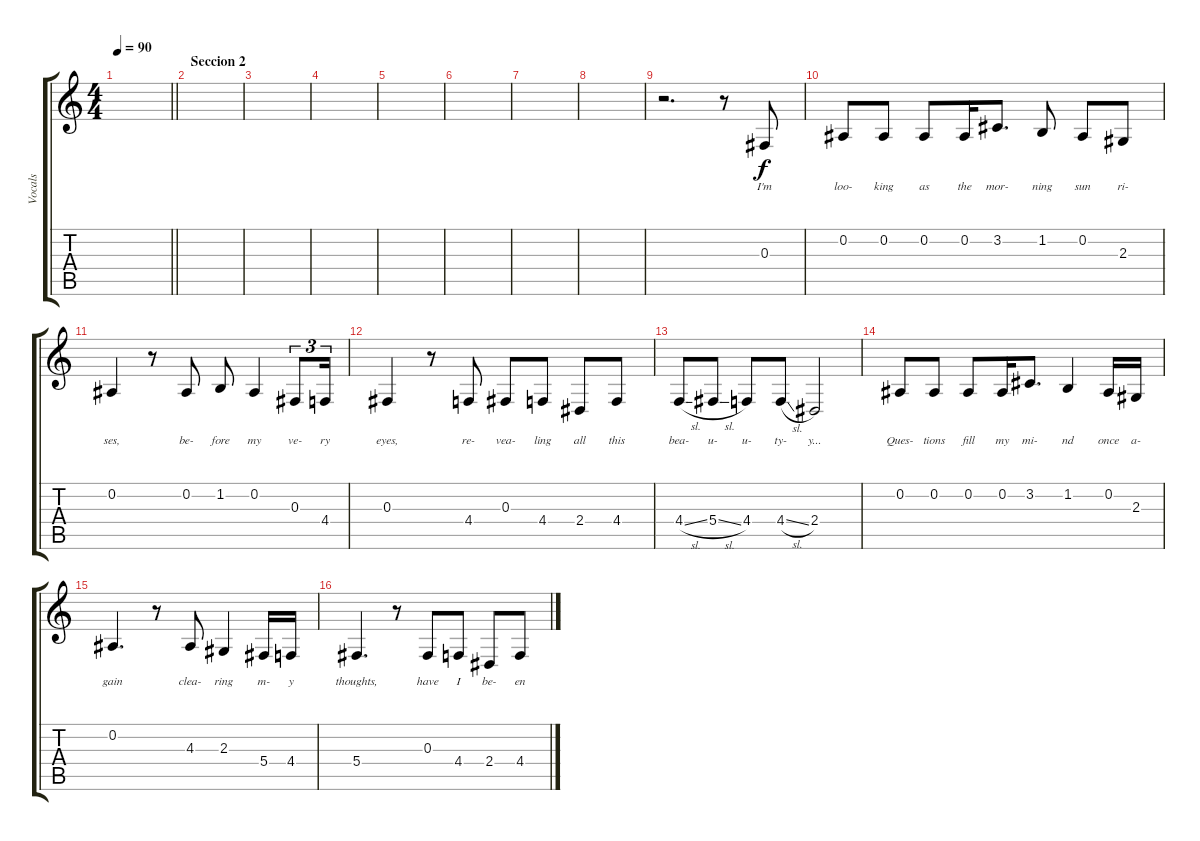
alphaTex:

\track ("Vocals" "Vocals") {instrument lead3calliope}
\staff {score tabs}
\tuning (Eb4 Bb3 Gb3 Db3 Ab2 Eb2) {hide}
\ts (4 4)
\tempo 90
\clef g2
\barLineRight lightlight
\ks c
|
\section ("" "Seccion 2")
|
|
|
|
|
|
|
r.2{d} r.8 0.3.8{lyrics (0 "I'm") lyrics (1 "") lyrics (2 "") lyrics (3 "") lyrics (4 "")} |
0.2.8{lyrics (0 "loo-") lyrics (1 "") lyrics (2 "") lyrics (3 "") lyrics (4 "")} 0.2.8{lyrics (0 "king") lyrics (1 "") lyrics (2 "") lyrics (3 "") lyrics (4 "")} 0.2.8{lyrics (0 "as") lyrics (1 "") lyrics (2 "") lyrics (3 "") lyrics (4 "")} 0.2.16{lyrics (0 "the") lyrics (1 "") lyrics (2 "") lyrics (3 "") lyrics (4 "")} 3.2.8{d lyrics (0 "mor-") lyrics (1 "") lyrics (2 "") lyrics (3 "") lyrics (4 "")} 1.2.8{lyrics (0 "ning") lyrics (1 "") lyrics (2 "") lyrics (3 "") lyrics (4 "")} 0.2.8{lyrics (0 "sun") lyrics (1 "") lyrics (2 "") lyrics (3 "") lyrics (4 "")} 2.3.8{lyrics (0 "ri-") lyrics (1 "") lyrics (2 "") lyrics (3 "") lyrics (4 "")} |
0.2.4{lyrics (0 "ses,") lyrics (1 "") lyrics (2 "") lyrics (3 "") lyrics (4 "")} r.8 0.2.8{lyrics (0 "be-") lyrics (1 "") lyrics (2 "") lyrics (3 "") lyrics (4 "")} 1.2.8{lyrics (0 "fore") lyrics (1 "") lyrics (2 "") lyrics (3 "") lyrics (4 "")} 0.2.4{lyrics (0 "my") lyrics (1 "") lyrics (2 "") lyrics (3 "") lyrics (4 "")} 0.3.8{tu (3 2) lyrics (0 "ve-") lyrics (1 "") lyrics (2 "") lyrics (3 "") lyrics (4 "")} 4.4.16{tu (3 2) lyrics (0 "ry") lyrics (1 "") lyrics (2 "") lyrics (3 "") lyrics (4 "")} |
0.3.4{lyrics (0 "eyes,") lyrics (1 "") lyrics (2 "") lyrics (3 "") lyrics (4 "")} r.8 4.4.8{lyrics (0 "re-") lyrics (1 "") lyrics (2 "") lyrics (3 "") lyrics (4 "")} 0.3.8{lyrics (0 "vea-") lyrics (1 "") lyrics (2 "") lyrics (3 "") lyrics (4 "")} 4.4.8{lyrics (0 "ling") lyrics (1 "") lyrics (2 "") lyrics (3 "") lyrics (4 "")} 2.4.8{lyrics (0 "all") lyrics (1 "") lyrics (2 "") lyrics (3 "") lyrics (4 "")} 4.4.8{lyrics (0 "this") lyrics (1 "") lyrics (2 "") lyrics (3 "") lyrics (4 "")} |
4.4{sl}.8{lyrics (0 "bea-") lyrics (1 "") lyrics (2 "") lyrics (3 "") lyrics (4 "")} 5.4{sl}.8{lyrics (0 "u-") lyrics (1 "") lyrics (2 "") lyrics (3 "") lyrics (4 "")} 4.4.8{lyrics (0 "u-") lyrics (1 "") lyrics (2 "") lyrics (3 "") lyrics (4 "")} 4.4{sl}.8{lyrics (0 "ty-") lyrics (1 "") lyrics (2 "") lyrics (3 "") lyrics (4 "")} 2.4.2{lyrics (0 "y...") lyrics (1 "") lyrics (2 "") lyrics (3 "") lyrics (4 "")} |
0.2.8{lyrics (0 "Ques-") lyrics (1 "") lyrics (2 "") lyrics (3 "") lyrics (4 "")} 0.2.8{lyrics (0 "tions") lyrics (1 "") lyrics (2 "") lyrics (3 "") lyrics (4 "")} 0.2.8{lyrics (0 "fill") lyrics (1 "") lyrics (2 "") lyrics (3 "") lyrics (4 "")} 0.2.16{lyrics (0 "my") lyrics (1 "") lyrics (2 "") lyrics (3 "") lyrics (4 "")} 3.2.8{d lyrics (0 "mi-") lyrics (1 "") lyrics (2 "") lyrics (3 "") lyrics (4 "")} 1.2.4{lyrics (0 "nd") lyrics (1 "") lyrics (2 "") lyrics (3 "") lyrics (4 "")} 0.2.16{lyrics (0 "once") lyrics (1 "") lyrics (2 "") lyrics (3 "") lyrics (4 "")} 2.3.16{lyrics (0 "a-") lyrics (1 "") lyrics (2 "") lyrics (3 "") lyrics (4 "")} |
0.2.4{d lyrics (0 "gain") lyrics (1 "") lyrics (2 "") lyrics (3 "") lyrics (4 "")} r.8 4.3.8{lyrics (0 "clea-") lyrics (1 "") lyrics (2 "") lyrics (3 "") lyrics (4 "")} 2.3.4{lyrics (0 "ring") lyrics (1 "") lyrics (2 "") lyrics (3 "") lyrics (4 "")} 5.4.16{lyrics (0 "m-") lyrics (1 "") lyrics (2 "") lyrics (3 "") lyrics (4 "")} 4.4.16{lyrics (0 "y") lyrics (1 "") lyrics (2 "") lyrics (3 "") lyrics (4 "")} |
5.4.4{d lyrics (0 "thoughts,") lyrics (1 "") lyrics (2 "") lyrics (3 "") lyrics (4 "")} r.8 0.3.8{lyrics (0 "have") lyrics (1 "") lyrics (2 "") lyrics (3 "") lyrics (4 "")} 4.4.8{lyrics (0 "I") lyrics (1 "") lyrics (2 "") lyrics (3 "") lyrics (4 "")} 2.4.8{lyrics (0 "be-") lyrics (1 "") lyrics (2 "") lyrics (3 "") lyrics (4 "")} 4.4.8{lyrics (0 "en") lyrics (1 "") lyrics (2 "") lyrics (3 "") lyrics (4 "")}
